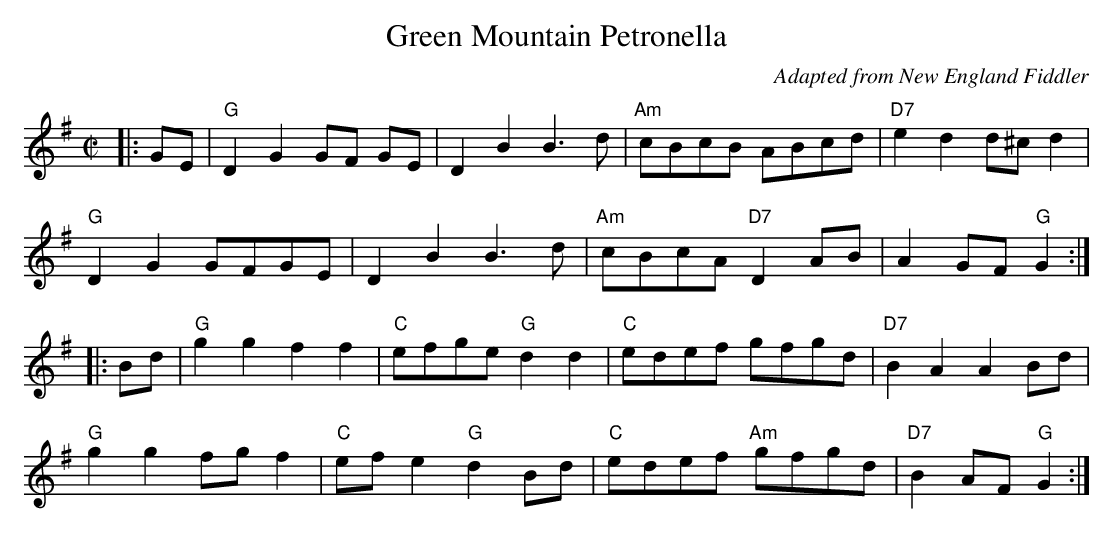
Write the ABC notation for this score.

X:1
T:Green Mountain Petronella
C:Adapted from New England Fiddler
L:1/8
M:C|
K:G
|:GE|"G"D2G2 GF GE|D2B2 B3d|"Am"cBcB ABcd|"D7"e2d2 d^c d2|
"G"D2G2 GFGE|D2B2 B3d|"Am"cBcA "D7"D2AB|A2GF "G"G2:|
|:Bd|"G"g2g2f2f2|"C"efge "G"d2d2|"C"edef gfgd|"D7"B2A2A2 Bd|
"G"g2g2 fgf2|"C"efe2 "G"d2Bd|"C"edef "Am"gfgd|"D7"B2AF "G"G2:|
